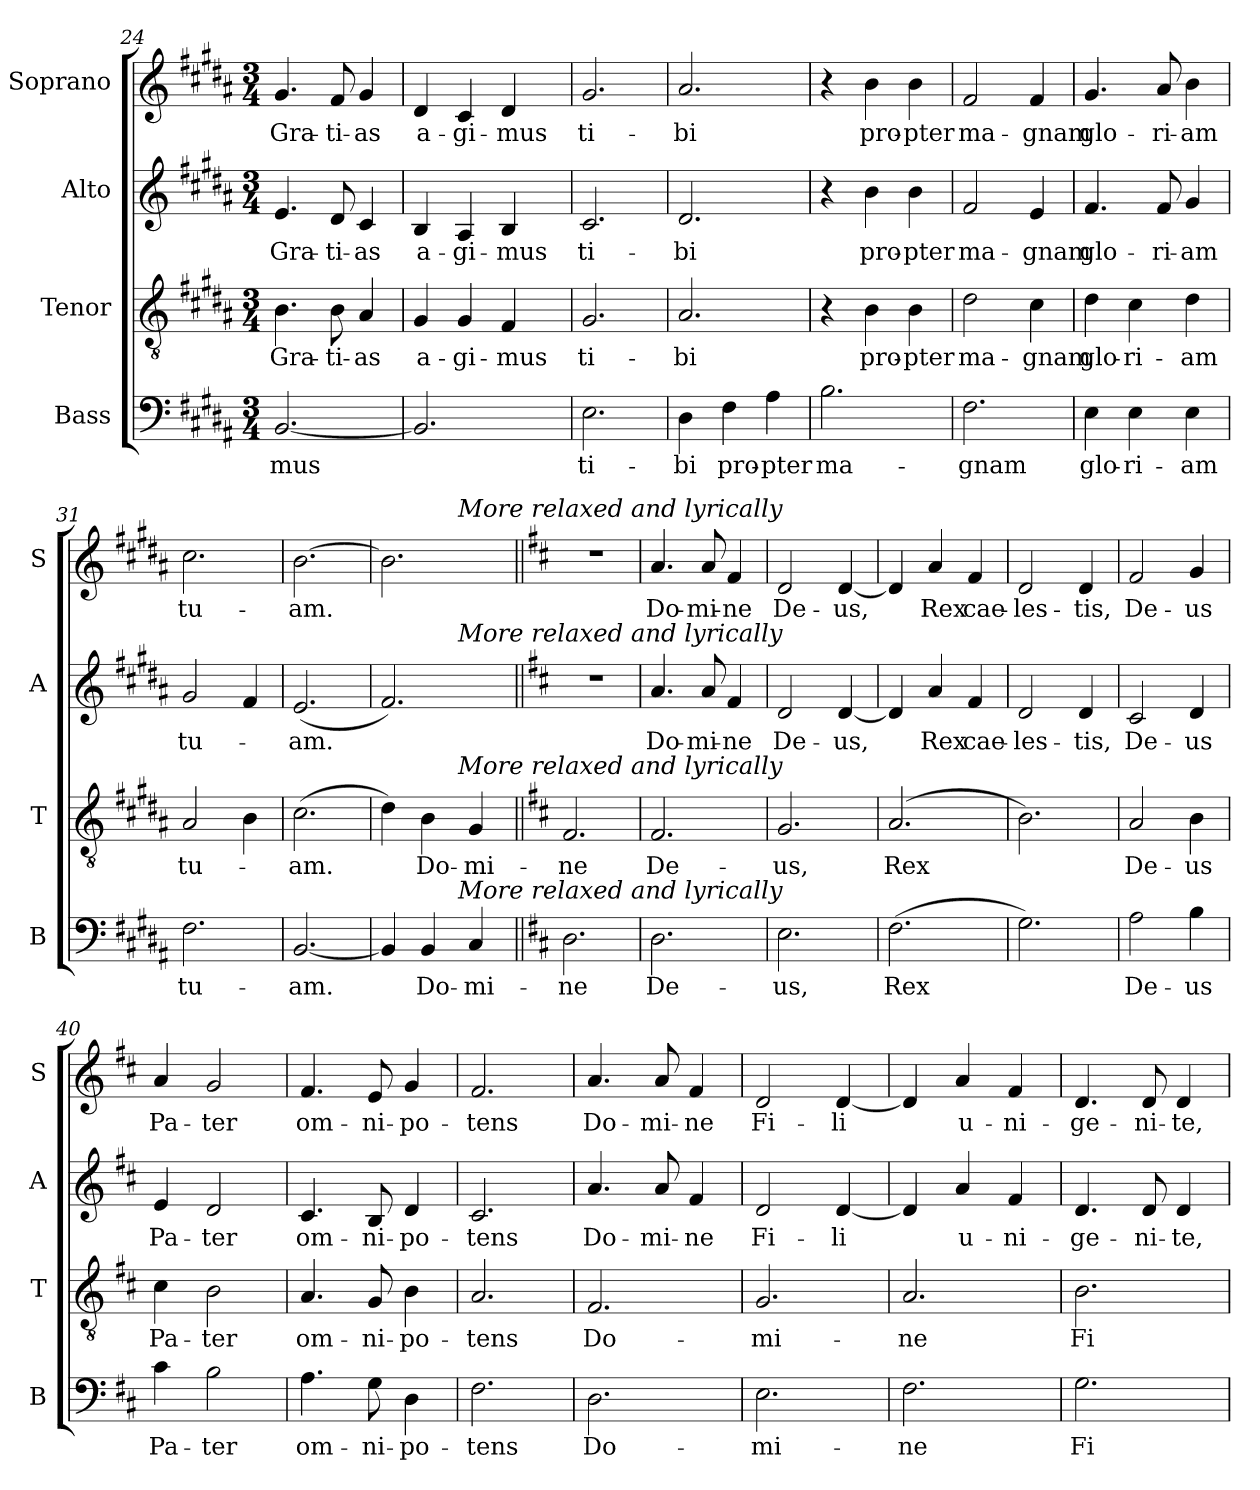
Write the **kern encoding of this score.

**kern	**text	**kern	**text	**kern	**text	**kern	**text
*part4	*part4	*part3	*part3	*part2	*part2	*part1	*part1
*staff4	*staff4	*staff3	*staff3	*staff2	*staff2	*staff1	*staff1
*I"Bass	*	*I"Tenor	*	*I"Alto	*	*I"Soprano	*
*I'B	*	*I'T	*	*I'A	*	*I'S	*
*clefF4	*	*clefGv2	*	*clefG2	*	*clefG2	*
*k[f#c#g#d#a#]	*	*k[f#c#g#d#a#]	*	*k[f#c#g#d#a#]	*	*k[f#c#g#d#a#]	*
*B:	*	*B:	*	*B:	*	*B:	*
*M3/4	*	*M3/4	*	*M3/4	*	*M3/4	*
=24	=24	=24	=24	=24	=24	=24	=24
[2.BB/	-mus	4.B\	Gra-	4.e/	Gra-	4.g#/	Gra-
.	.	8B\	-ti-	8d#/	-ti-	8f#/	-ti-
.	.	4A#/	-as	4c#/	-as	4g#/	-as
=25	=25	=25	=25	=25	=25	=25	=25
2.BB/]	.	4G#/	a-	4B/	a-	4d#/	a-
.	.	4G#/	-gi-	4A#/	-gi-	4c#/	-gi-
.	.	4F#/	-mus	4B/	-mus	4d#/	-mus
!!LO:LB:g=z
=26	=26	=26	=26	=26	=26	=26	=26
2.E\	ti-	2.G#/	ti-	2.c#/	ti-	2.g#/	ti-
=27	=27	=27	=27	=27	=27	=27	=27
4D#\	-bi	2.A#/	-bi	2.d#/	-bi	2.a#/	-bi
4F#\	pro-	.	.	.	.	.	.
4A#\	-pter	.	.	.	.	.	.
=28	=28	=28	=28	=28	=28	=28	=28
2.B\	ma-	4r	.	4r	.	4r	.
.	.	4B\	pro-	4b\	pro-	4b\	pro-
.	.	4B\	-pter	4b\	-pter	4b\	-pter
=29	=29	=29	=29	=29	=29	=29	=29
2.F#\	-gnam	2d#\	ma-	2f#/	ma-	2f#/	ma-
.	.	4c#\	-gnam	4e/	-gnam	4f#/	-gnam
=30	=30	=30	=30	=30	=30	=30	=30
4E\	glo-	4d#\	glo-	4.f#/	glo-	4.g#/	glo-
4E\	-ri-	4c#\	-ri-	.	.	.	.
.	.	.	.	8f#/	-ri-	8a#/	-ri-
4E\	-am	4d#\	-am	4g#/	-am	4b\	-am
!!LO:PB:g=z
=31	=31	=31	=31	=31	=31	=31	=31
2.F#\	tu-	2A#/	tu-	2g#/	tu-	2.cc#\	tu-
.	.	4B\	.	4f#/	.	.	.
=32	=32	=32	=32	=32	=32	=32	=32
[2.BB/	-am.	(2.c#\	-am.	(2.e/	-am.	[2.b\	-am.
=33	=33	=33	=33	=33	=33	=33	=33
*^	*	*^	*	*^	*	*^	*
4BB/]	4...ryy	.	4d#\)	4...ryy	.	2.f#/)	4...ryy	.	2.b\]	4...ryy	.
4BB/	.	Do-	4B\	.	Do-	.	.	.	.	.	.
!	!	!	!	!	!	!	!	!	!	!LO:TX:a:i:t=More relaxed and lyrically	!
!	!	!	!	!	!	!	!LO:TX:a:i:t=More relaxed and lyrically	!	!	!	!
!	!	!	!	!LO:TX:a:i:t=More relaxed and lyrically	!	!	!	!	!	!	!
!	!LO:TX:a:i:t=More relaxed and lyrically	!	!	!	!	!	!	!	!	!	!
.	4ryy	.	.	4ryy	.	.	4ryy	.	.	4ryy	.
4C#/	.	-mi-	4G#/	.	-mi-	.	.	.	.	.	.
.	32ryy	.	.	32ryy	.	.	32ryy	.	.	32ryy	.
*v	*v	*	*	*	*	*v	*v	*	*v	*v	*
*	*	*v	*v	*	*	*	*	*
=34||	=34||	=34||	=34||	=34||	=34||	=34||	=34||
*k[f#c#]	*	*k[f#c#]	*	*k[f#c#]	*	*k[f#c#]	*
*b:	*	*b:	*	*b:	*	*b:	*
2.D\	-ne	2.F#/	-ne	2.r	.	2.r	.
=35	=35	=35	=35	=35	=35	=35	=35
2.D\	De-	2.F#/	De-	4.a/	Do-	4.a/	Do-
.	.	.	.	8a/	-mi-	8a/	-mi-
.	.	.	.	4f#/	-ne	4f#/	-ne
!!LO:LB:g=z
=36	=36	=36	=36	=36	=36	=36	=36
2.E\	-us,	2.G/	-us,	2d/	De-	2d/	De-
.	.	.	.	[4d/	-us,	[4d/	-us,
=37	=37	=37	=37	=37	=37	=37	=37
(2.F#\	Rex	(2.A/	Rex	4d/]	.	4d/]	.
.	.	.	.	4a/	Rex	4a/	Rex
.	.	.	.	4f#/	cae-	4f#/	cae-
=38	=38	=38	=38	=38	=38	=38	=38
2.G\)	.	2.B\)	.	2d/	-les-	2d/	-les-
.	.	.	.	4d/	-tis,	4d/	-tis,
=39	=39	=39	=39	=39	=39	=39	=39
2A\	De-	2A/	De-	2c#/	De-	2f#/	De-
4B\	-us	4B\	-us	4d/	-us	4g/	-us
=40	=40	=40	=40	=40	=40	=40	=40
4c#\	Pa-	4c#\	Pa-	4e/	Pa-	4a/	Pa-
2B\	-ter	2B\	-ter	2d/	-ter	2g/	-ter
=41	=41	=41	=41	=41	=41	=41	=41
4.A\	om-	4.A/	om-	4.c#/	om-	4.f#/	om-
8G\	-ni-	8G/	-ni-	8B/	-ni-	8e/	-ni-
4D\	-po-	4B\	-po-	4d/	-po-	4g/	-po-
!!LO:PB:g=z
=42	=42	=42	=42	=42	=42	=42	=42
2.F#\	-tens	2.A/	-tens	2.c#/	-tens	2.f#/	-tens
=43	=43	=43	=43	=43	=43	=43	=43
2.D\	Do-	2.F#/	Do-	4.a/	Do-	4.a/	Do-
.	.	.	.	8a/	-mi-	8a/	-mi-
.	.	.	.	4f#/	-ne	4f#/	-ne
=44	=44	=44	=44	=44	=44	=44	=44
2.E\	-mi-	2.G/	-mi-	2d/	Fi-	2d/	Fi-
.	.	.	.	[4d/	-li	[4d/	-li
=45	=45	=45	=45	=45	=45	=45	=45
2.F#\	-ne	2.A/	-ne	4d/]	.	4d/]	.
.	.	.	.	4a/	u-	4a/	u-
.	.	.	.	4f#/	-ni-	4f#/	-ni-
=46	=46	=46	=46	=46	=46	=46	=46
2.G\	Fi-	2.B\	Fi-	4.d/	-ge-	4.d/	-ge-
.	.	.	.	8d/	-ni-	8d/	-ni-
.	.	.	.	4d/	-te,	4d/	-te,
=	=	=	=	=	=	=	=
*-	*-	*-	*-	*-	*-	*-	*-
